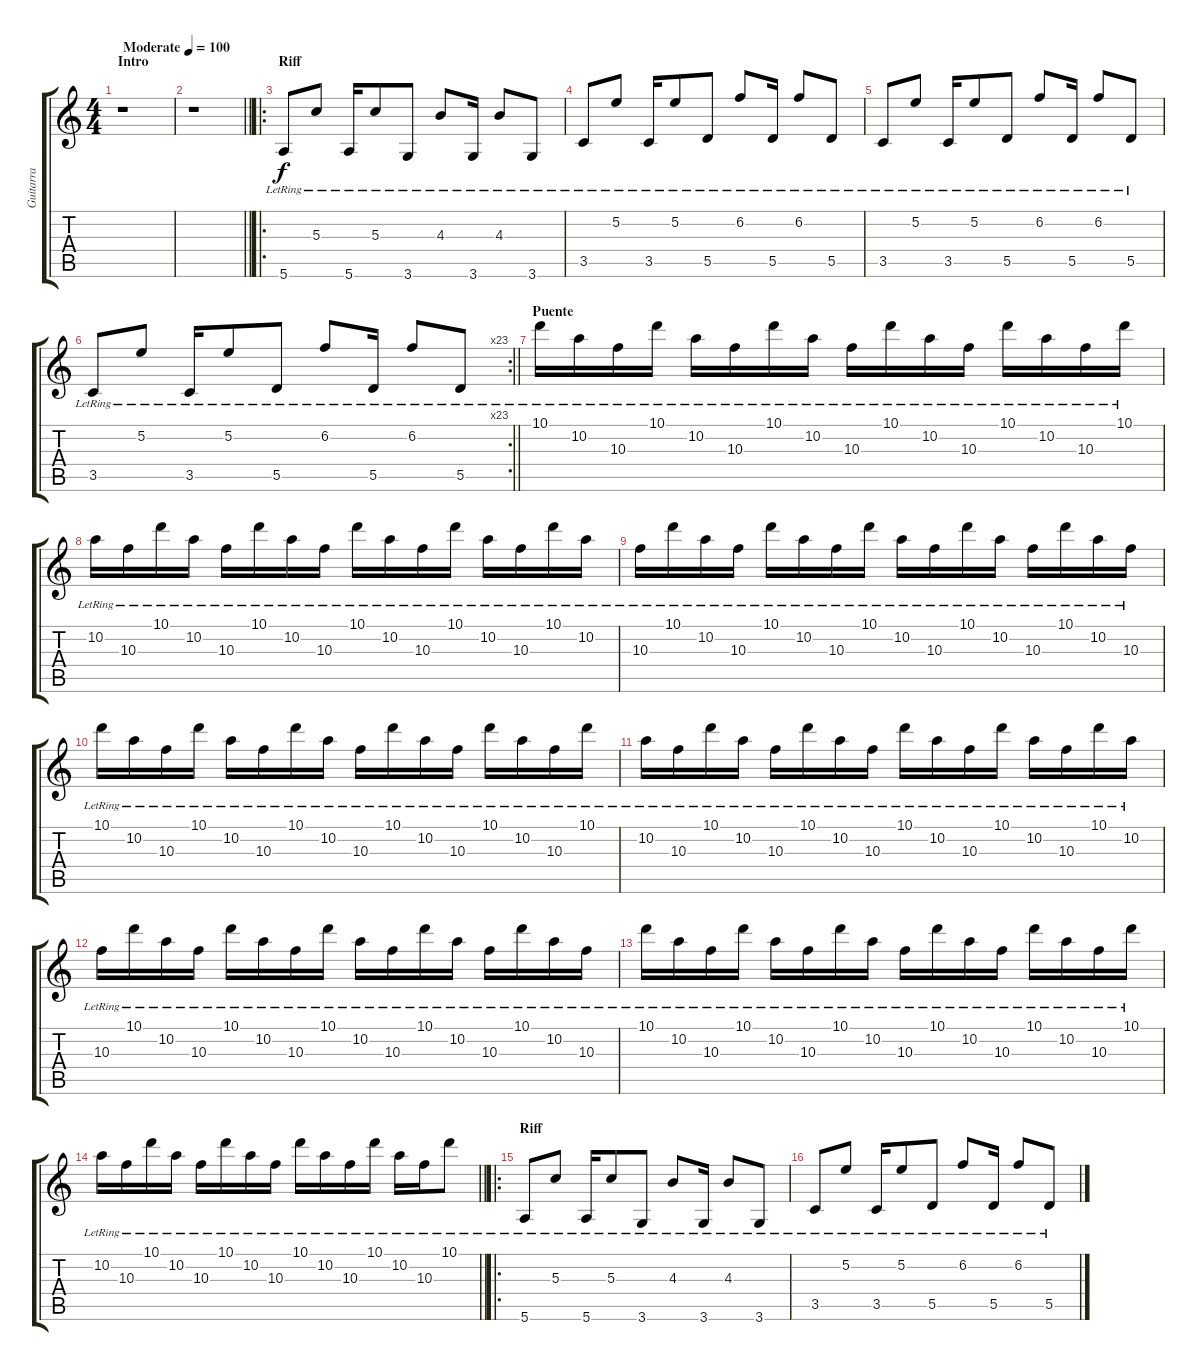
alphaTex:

\track ("Guitarra " "Guitarra ") {instrument electricguitarclean}
\staff {score tabs}
\tuning (E4 B3 G3 D3 A2 E2) {hide}
\ts (4 4)
\section ("" "Intro")
\tempo (100 "Moderate")
\clef g2
\ks c
r.1{dy f instrument electricguitarclean} |
\barLineRight lightlight
r.1 |
\ro
\section ("" "Riff")
5.6{lr}.8 5.3{lr}.8 5.6{lr}.16 5.3{lr}.8 3.6{lr}.8 4.3{lr}.8 3.6{lr}.16 4.3{lr}.8 3.6{lr}.8 |
3.5{lr}.8 5.2{lr}.8 3.5{lr}.16 5.2{lr}.8 5.5{lr}.8 6.2{lr}.8 5.5{lr}.16 6.2{lr}.8 5.5{lr}.8 |
3.5{lr}.8 5.2{lr}.8 3.5{lr}.16 5.2{lr}.8 5.5{lr}.8 6.2{lr}.8 5.5{lr}.16 6.2{lr}.8 5.5{lr}.8 |
\rc 23
\barLineRight lightlight
3.5{lr}.8 5.2{lr}.8 3.5{lr}.16 5.2{lr}.8 5.5{lr}.8 6.2{lr}.8 5.5{lr}.16 6.2{lr}.8 5.5{lr}.8 |
\section ("" "Puente")
10.1{lr}.16 10.2{lr}.16 10.3{lr}.16 10.1{lr}.16 10.2{lr}.16 10.3{lr}.16 10.1{lr}.16 10.2{lr}.16 10.3{lr}.16 10.1{lr}.16 10.2{lr}.16 10.3{lr}.16 10.1{lr}.16 10.2{lr}.16 10.3{lr}.16 10.1{lr}.16 |
10.2{lr}.16 10.3{lr}.16 10.1{lr}.16 10.2{lr}.16 10.3{lr}.16 10.1{lr}.16 10.2{lr}.16 10.3{lr}.16 10.1{lr}.16 10.2{lr}.16 10.3{lr}.16 10.1{lr}.16 10.2{lr}.16 10.3{lr}.16 10.1{lr}.16 10.2{lr}.16 |
10.3{lr}.16 10.1{lr}.16 10.2{lr}.16 10.3{lr}.16 10.1{lr}.16 10.2{lr}.16 10.3{lr}.16 10.1{lr}.16 10.2{lr}.16 10.3{lr}.16 10.1{lr}.16 10.2{lr}.16 10.3{lr}.16 10.1{lr}.16 10.2{lr}.16 10.3{lr}.16 |
10.1{lr}.16 10.2{lr}.16 10.3{lr}.16 10.1{lr}.16 10.2{lr}.16 10.3{lr}.16 10.1{lr}.16 10.2{lr}.16 10.3{lr}.16 10.1{lr}.16 10.2{lr}.16 10.3{lr}.16 10.1{lr}.16 10.2{lr}.16 10.3{lr}.16 10.1{lr}.16 |
10.2{lr}.16 10.3{lr}.16 10.1{lr}.16 10.2{lr}.16 10.3{lr}.16 10.1{lr}.16 10.2{lr}.16 10.3{lr}.16 10.1{lr}.16 10.2{lr}.16 10.3{lr}.16 10.1{lr}.16 10.2{lr}.16 10.3{lr}.16 10.1{lr}.16 10.2{lr}.16 |
10.3{lr}.16 10.1{lr}.16 10.2{lr}.16 10.3{lr}.16 10.1{lr}.16 10.2{lr}.16 10.3{lr}.16 10.1{lr}.16 10.2{lr}.16 10.3{lr}.16 10.1{lr}.16 10.2{lr}.16 10.3{lr}.16 10.1{lr}.16 10.2{lr}.16 10.3{lr}.16 |
10.1{lr}.16 10.2{lr}.16 10.3{lr}.16 10.1{lr}.16 10.2{lr}.16 10.3{lr}.16 10.1{lr}.16 10.2{lr}.16 10.3{lr}.16 10.1{lr}.16 10.2{lr}.16 10.3{lr}.16 10.1{lr}.16 10.2{lr}.16 10.3{lr}.16 10.1{lr}.16 |
\barLineRight lightlight
10.2{lr}.16 10.3{lr}.16 10.1{lr}.16 10.2{lr}.16 10.3{lr}.16 10.1{lr}.16 10.2{lr}.16 10.3{lr}.16 10.1{lr}.16 10.2{lr}.16 10.3{lr}.16 10.1{lr}.16 10.2{lr}.16 10.3{lr}.16 10.1{lr}.8 |
\ro
\section ("" "Riff")
5.6{lr}.8 5.3{lr}.8 5.6{lr}.16 5.3{lr}.8 3.6{lr}.8 4.3{lr}.8 3.6{lr}.16 4.3{lr}.8 3.6{lr}.8 |
3.5{lr}.8 5.2{lr}.8 3.5{lr}.16 5.2{lr}.8 5.5{lr}.8 6.2{lr}.8 5.5{lr}.16 6.2{lr}.8 5.5{lr}.8
